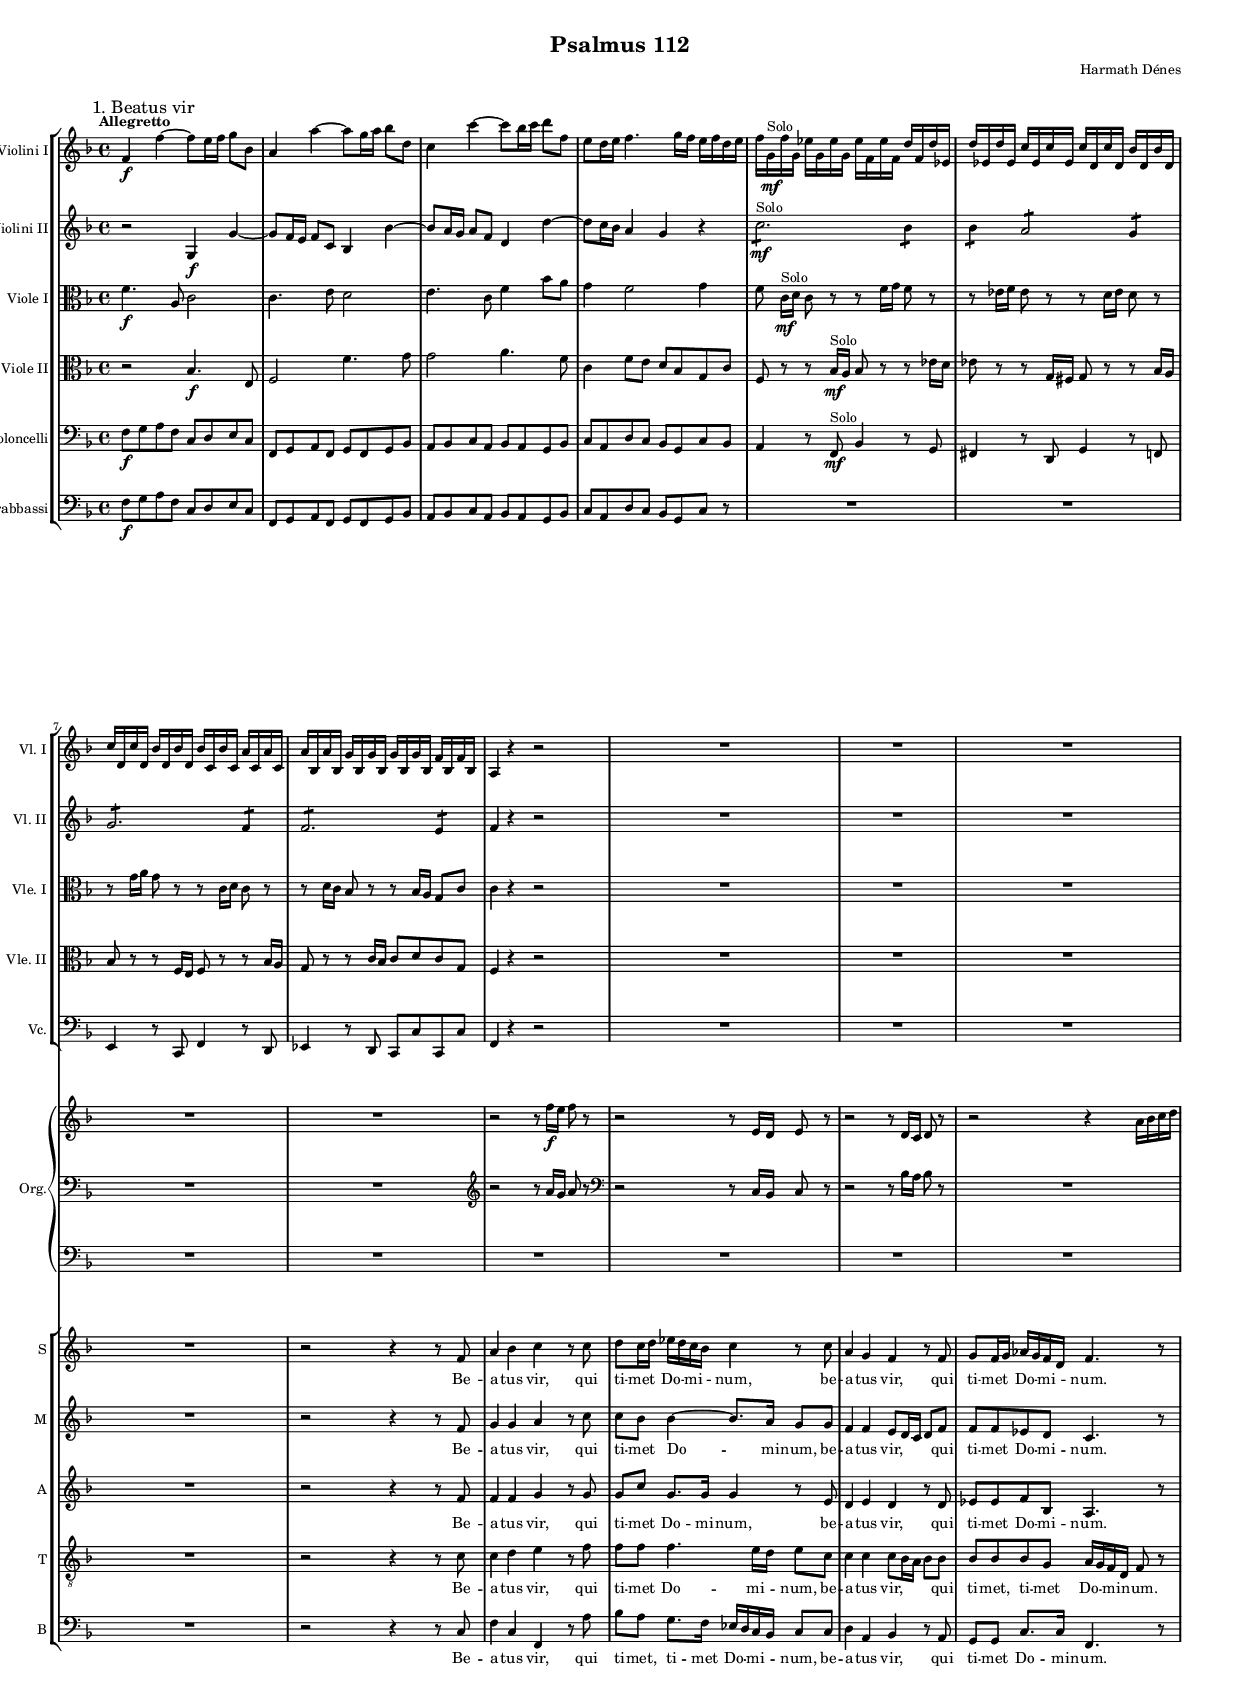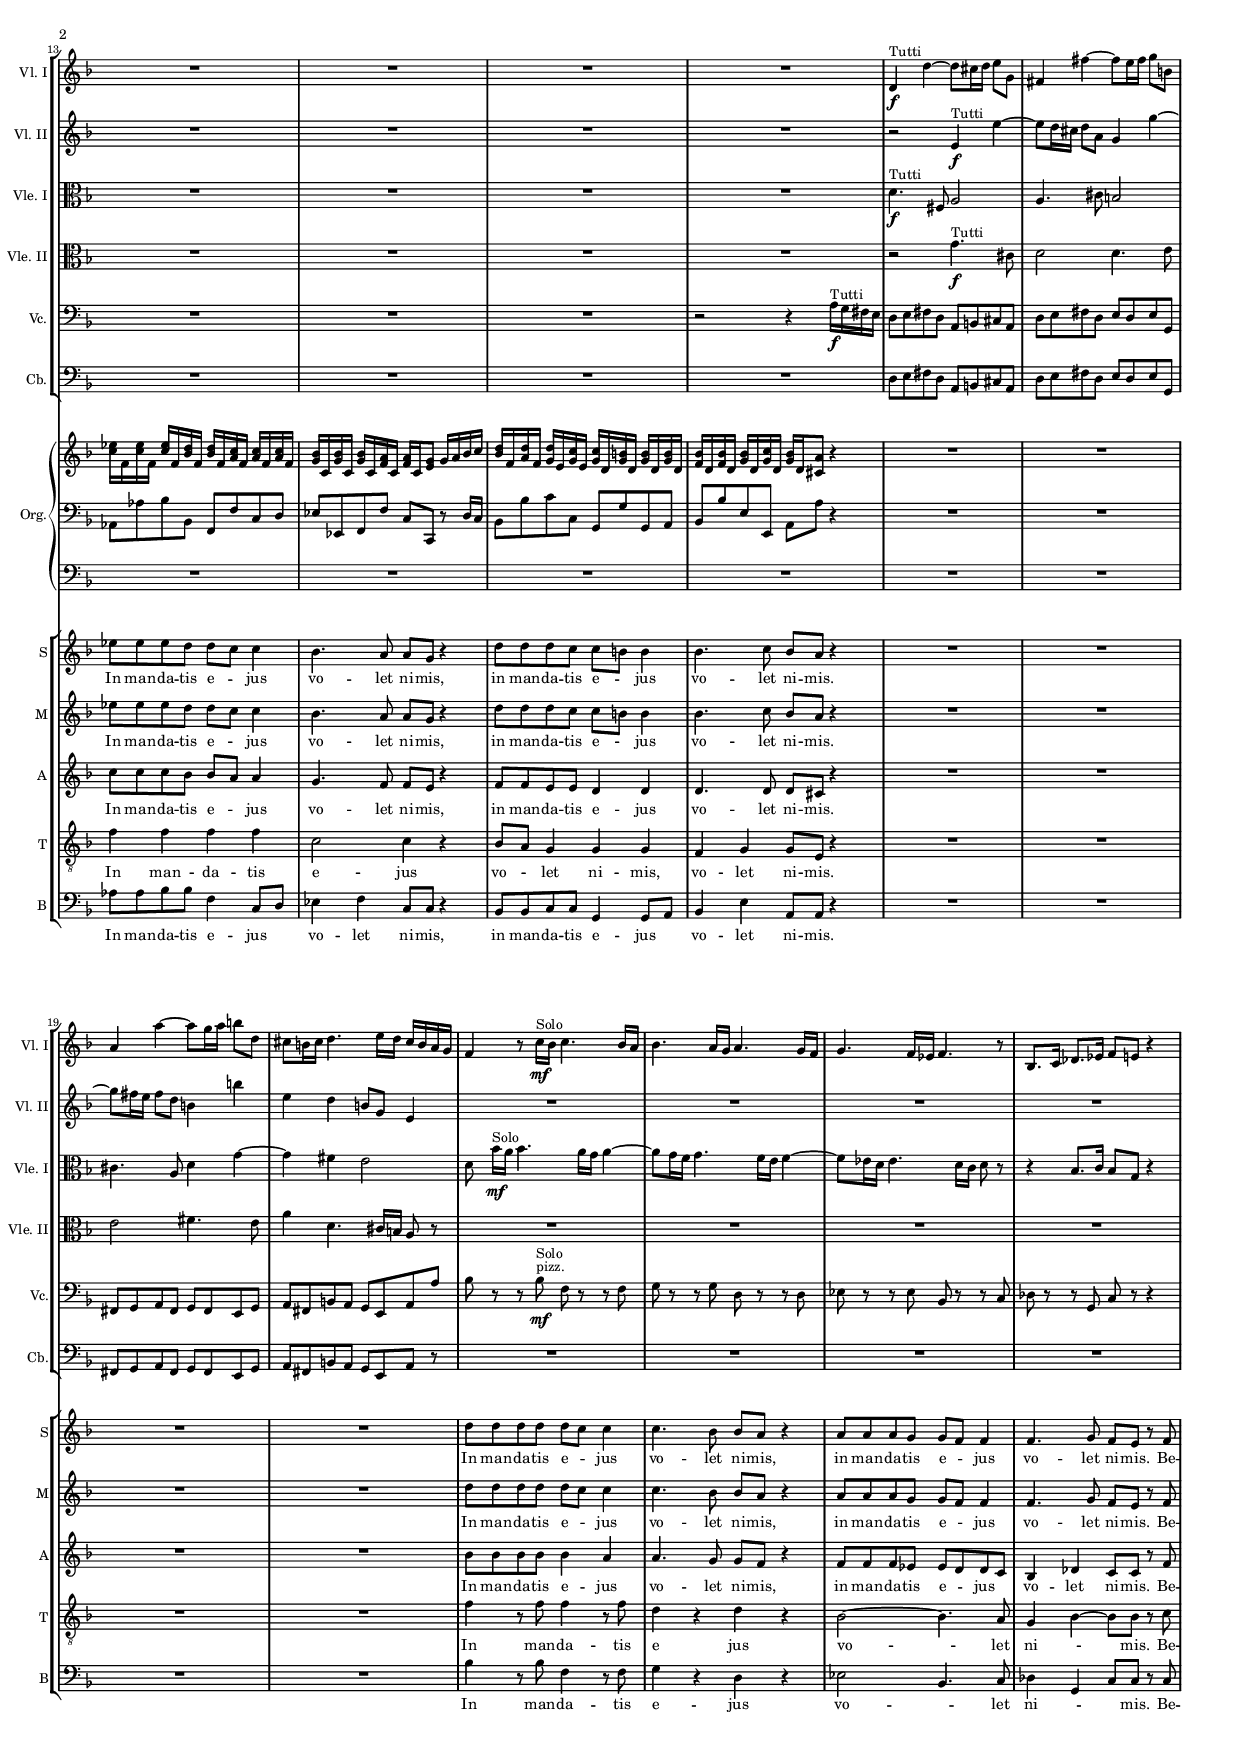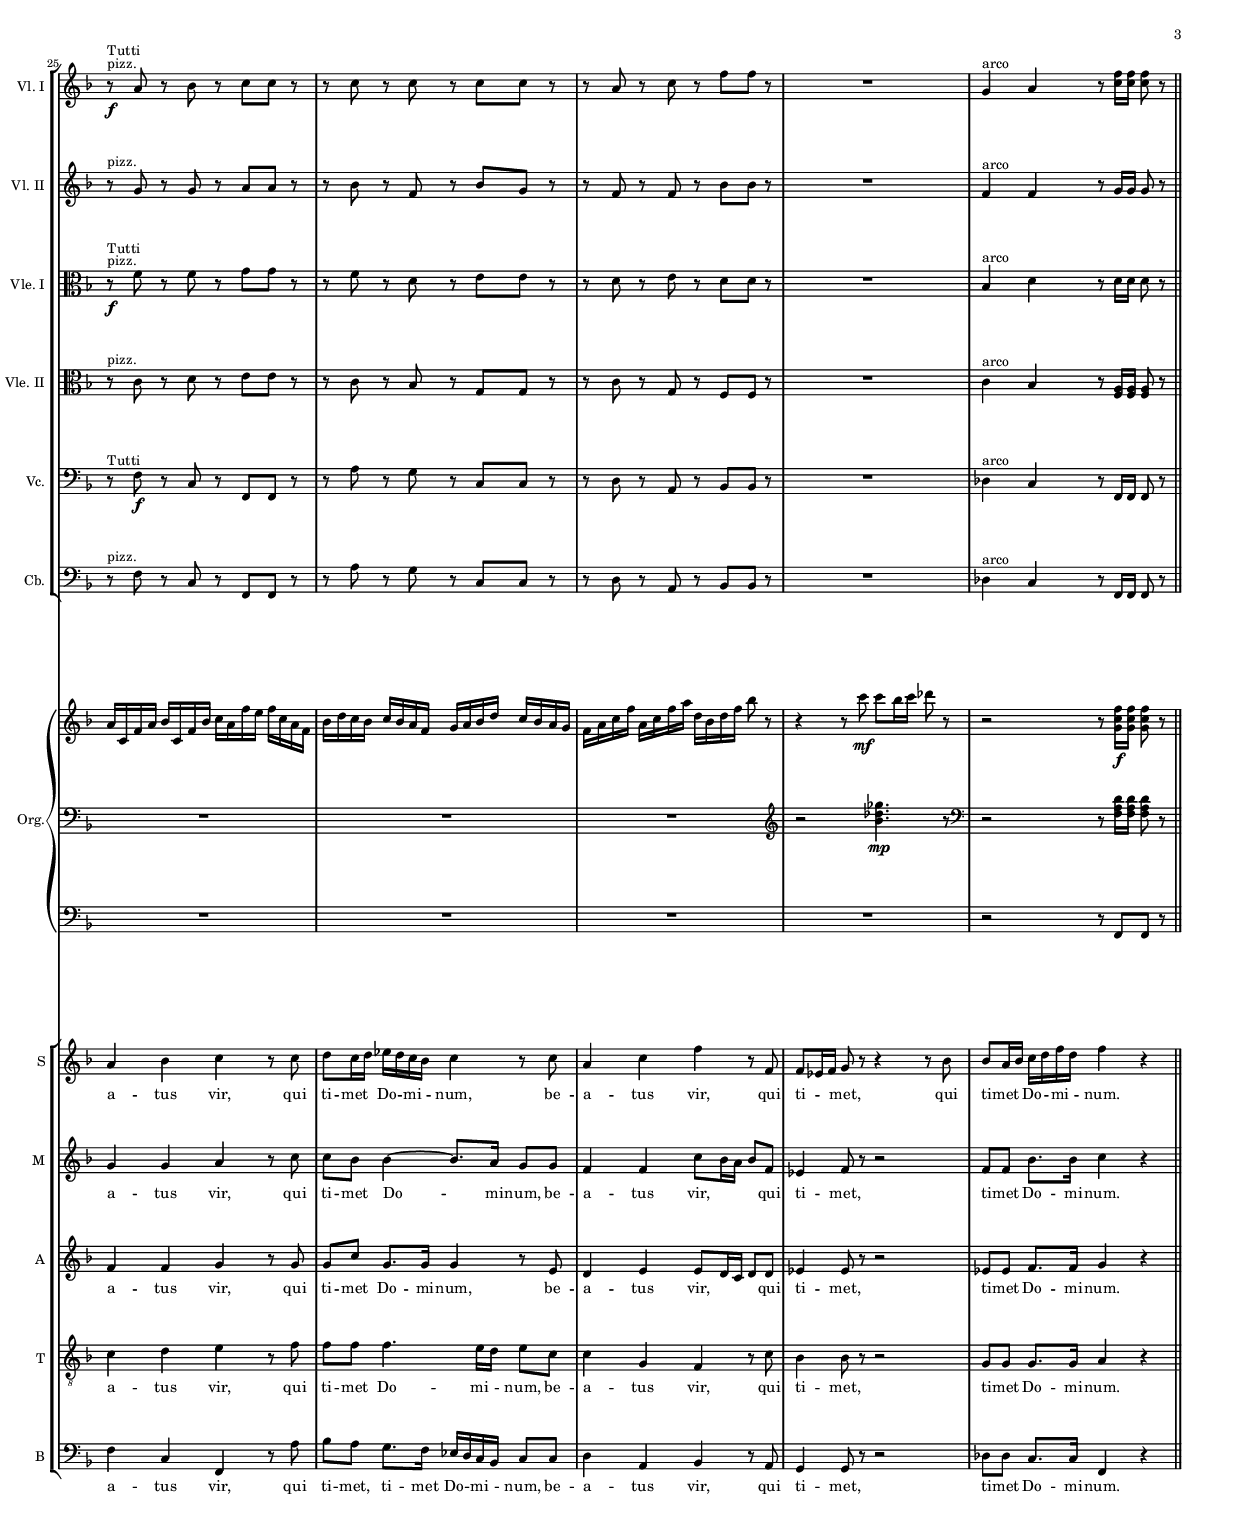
\include "Common.ily"

#(set-global-staff-size 12)

\layout {
  \context {
    \Staff \RemoveEmptyStaves
    \override VerticalAxisGroup.remove-first = ##t
  }
}

\A
%\B
%\C
%\D
%\E
%\F
%\G
%\H
%\I
%\J
%\K